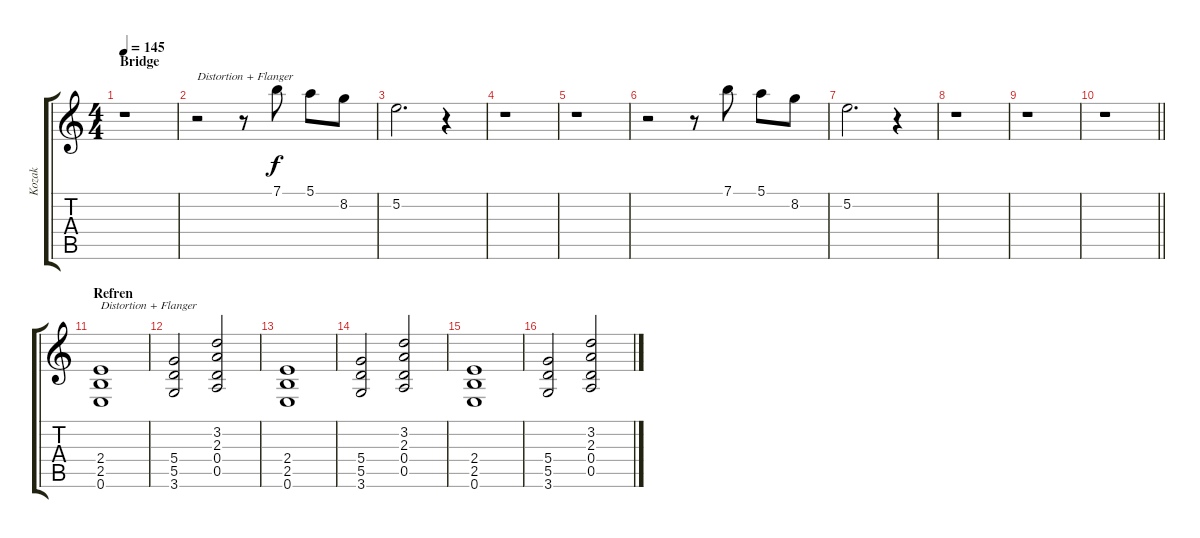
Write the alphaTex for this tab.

\track ("Kozak" "Kozak") {instrument electricguitarjazz}
\staff {score tabs}
\tuning (E4 B3 G3 D3 A2 E2) {hide}
\ts (4 4)
\section ("" "Bridge")
\tempo 145
\clef g2
\ks c
r.1{dy f volume 5 instrument distortionguitar} |
r.2{txt "Distortion + Flanger"} r.8 7.1.8 5.1.8 8.2.8 |
5.2.2{d} r.4 |
r.1 |
r.1 |
r.2 r.8 7.1.8 5.1.8 8.2.8 |
5.2.2{d} r.4 |
r.1 |
r.1 |
\barLineRight lightlight
r.1 |
\section ("" "Refren")
(2.4 2.5 0.6).1{txt "Distortion + Flanger" volume 6 instrument overdrivenguitar} |
(5.4 5.5 3.6).2 (3.2 2.3 0.4 0.5).2 |
(2.4 2.5 0.6).1 |
(5.4 5.5 3.6).2 (3.2 2.3 0.4 0.5).2 |
(2.4 2.5 0.6).1 |
(5.4 5.5 3.6).2 (3.2 2.3 0.4 0.5).2
